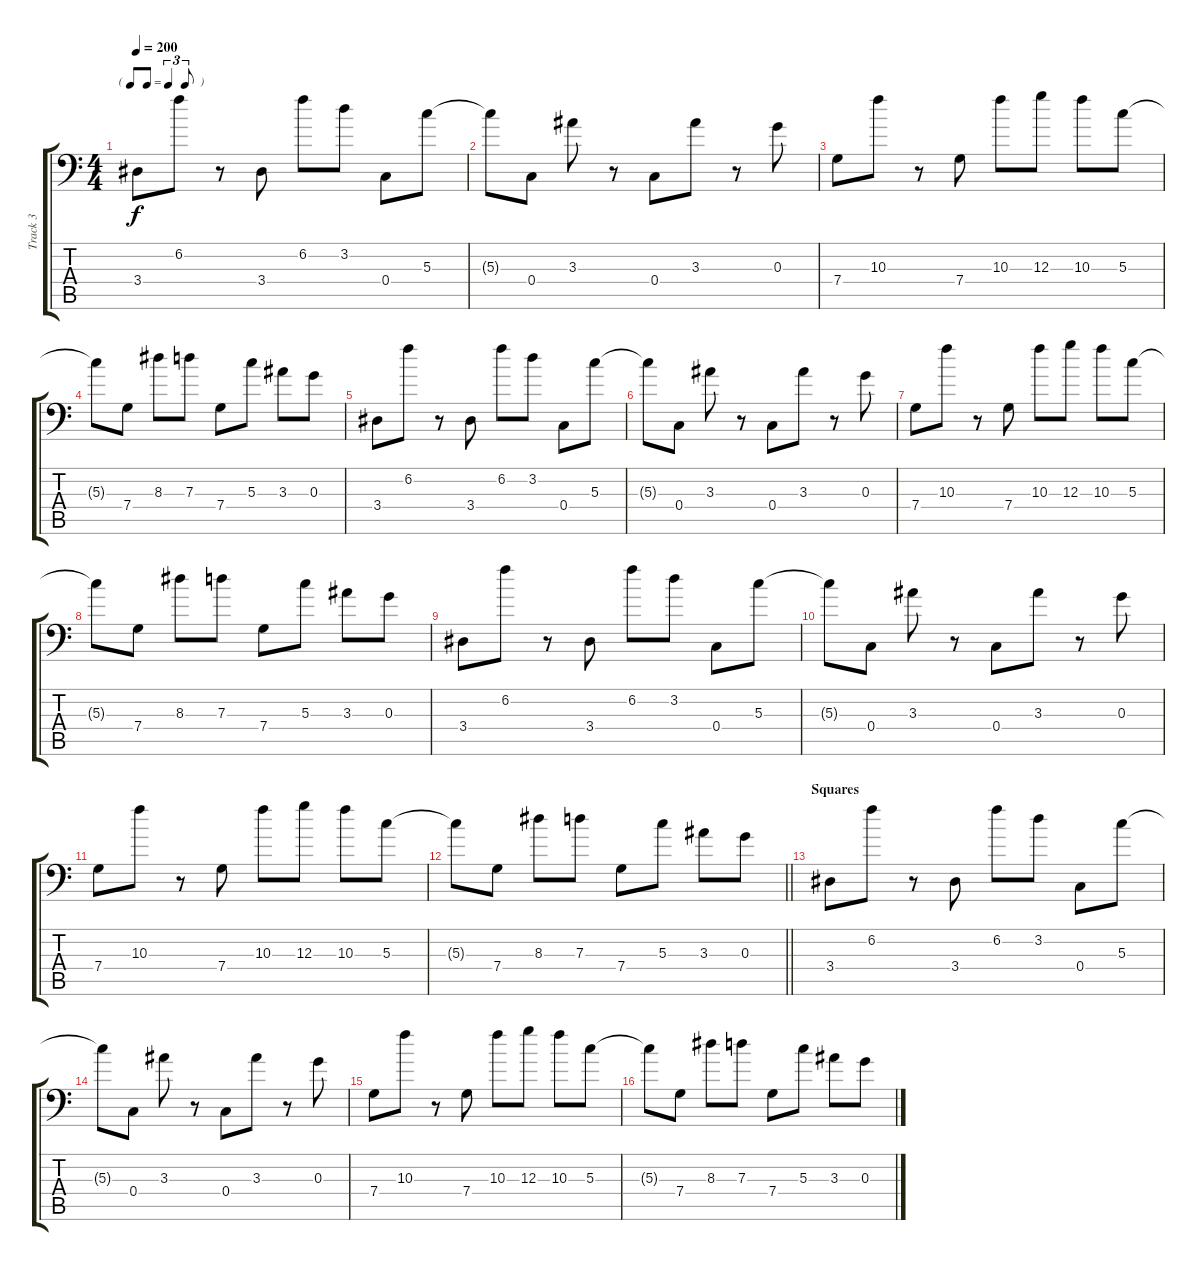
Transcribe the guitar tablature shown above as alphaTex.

\track ("Track 3" "Track 3") {instrument slapbass1}
\staff {score tabs}
\tuning (E4 B3 G3 C2 Gb1 C1) {hide}
\ts (4 4)
\tf triplet8th
\tempo 200
\clef f4
\ks c
3.4.8{dy f} 6.2.8 r.8 3.4.8 6.2.8 3.2.8 0.4.8 5.3.8 |
5.3{t}.8 0.4.8 3.3.8 r.8 0.4.8 3.3.8 r.8 0.3.8 |
7.4.8 10.3.8 r.8 7.4.8 10.3.8 12.3.8 10.3.8 5.3.8 |
5.3{t}.8 7.4.8 8.3.8 7.3.8 7.4.8 5.3.8 3.3.8 0.3.8 |
3.4.8 6.2.8 r.8 3.4.8 6.2.8 3.2.8 0.4.8 5.3.8 |
5.3{t}.8 0.4.8 3.3.8 r.8 0.4.8 3.3.8 r.8 0.3.8 |
7.4.8 10.3.8 r.8 7.4.8 10.3.8 12.3.8 10.3.8 5.3.8 |
5.3{t}.8 7.4.8 8.3.8 7.3.8 7.4.8 5.3.8 3.3.8 0.3.8 |
3.4.8 6.2.8 r.8 3.4.8 6.2.8 3.2.8 0.4.8 5.3.8 |
5.3{t}.8 0.4.8 3.3.8 r.8 0.4.8 3.3.8 r.8 0.3.8 |
7.4.8 10.3.8 r.8 7.4.8 10.3.8 12.3.8 10.3.8 5.3.8 |
\barLineRight lightlight
5.3{t}.8 7.4.8 8.3.8 7.3.8 7.4.8 5.3.8 3.3.8 0.3.8 |
\section ("" "Squares")
3.4.8 6.2.8 r.8 3.4.8 6.2.8 3.2.8 0.4.8 5.3.8 |
5.3{t}.8 0.4.8 3.3.8 r.8 0.4.8 3.3.8 r.8 0.3.8 |
7.4.8 10.3.8 r.8 7.4.8 10.3.8 12.3.8 10.3.8 5.3.8 |
5.3{t}.8 7.4.8 8.3.8 7.3.8 7.4.8 5.3.8 3.3.8 0.3.8
